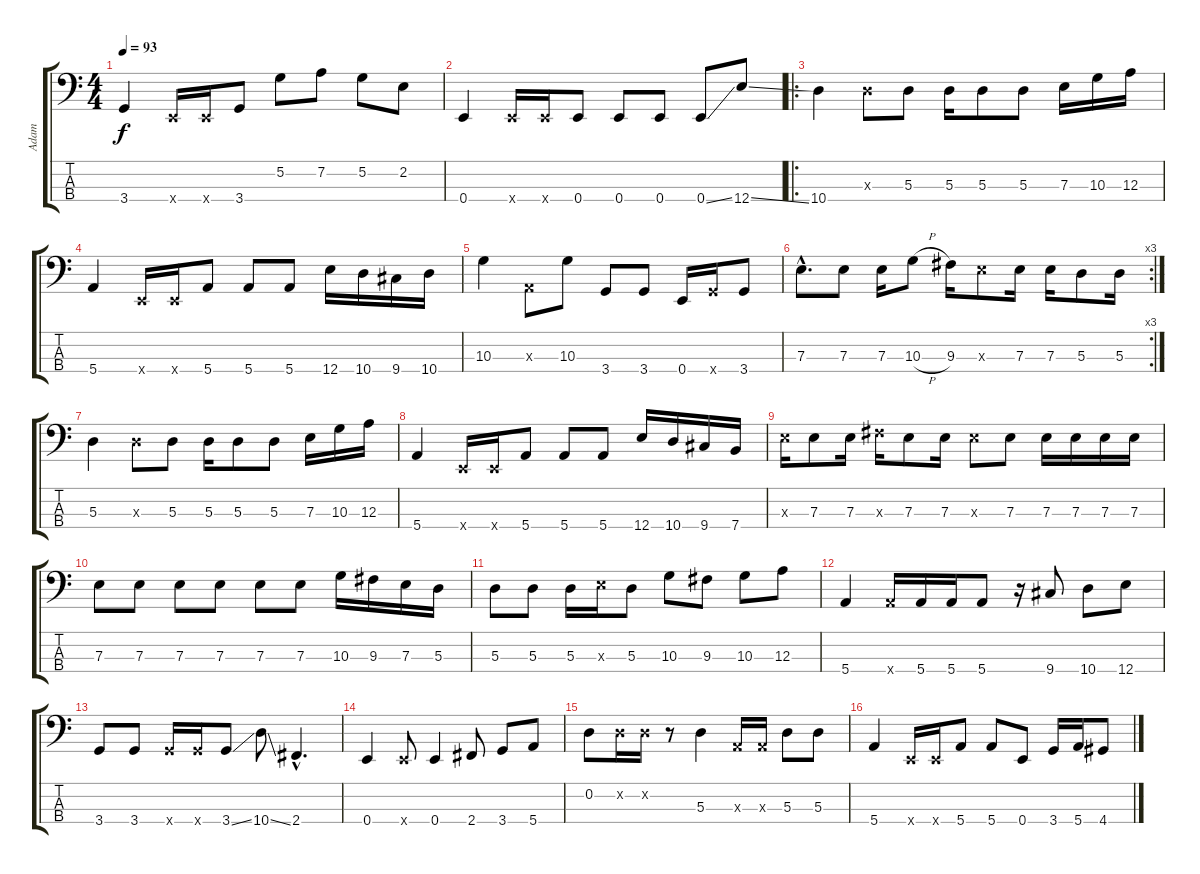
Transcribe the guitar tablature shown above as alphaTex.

\track ("Adam" "Adam") {instrument electricbassfinger}
\staff {score tabs}
\tuning (G2 D2 A1 E1) {hide}
\ts (4 4)
\tempo 93
\clef f4
\ks c
3.4.4{dy f} 0.4{x}.16 0.4{x}.16 3.4.8 5.2.8 7.2.8 5.2.8 2.2.8 |
0.4.4 0.4{x}.16 0.4{x}.16 0.4.8 0.4.8 0.4.8 0.4{ss}.8 12.4{ss}.8 |
\ro
10.4.4 5.3{x}.8 5.3.8 5.3.16 5.3.8 5.3.8 7.3.16 10.3.16 12.3.16 |
5.4.4 0.4{x}.16 0.4{x}.16 5.4.8 5.4.8 5.4.8 12.4.16 10.4.16 9.4.16 10.4.16 |
10.3.4 0.3{x}.8 10.3.8 3.4.8 3.4.8 0.4.16 3.4{x}.16 3.4.8 |
\rc 3
7.3{hac}.8{d} 7.3.8 7.3.16 10.3{h}.8 9.3.16 7.3{x}.8 7.3.16 7.3.16 5.3.8 5.3.16 |
5.3.4 5.3{x}.8 5.3.8 5.3.16 5.3.8 5.3.8 7.3.16 10.3.16 12.3.16 |
5.4.4 0.4{x}.16 0.4{x}.16 5.4.8 5.4.8 5.4.8 12.4.16 10.4.16 9.4.16 7.4.16 |
7.3{x}.16 7.3.8 7.3.16 9.3{x}.16 7.3.8 7.3.16 7.3{x}.8 7.3.8 7.3.16 7.3.16 7.3.16 7.3.16 |
7.3.8 7.3.8 7.3.8 7.3.8 7.3.8 7.3.8 10.3.16 9.3.16 7.3.16 5.3.16 |
5.3.8 5.3.8 5.3.16 7.3{x}.16 5.3.8 10.3.8 9.3.8 10.3.8 12.3.8 |
5.4.4 5.4{x}.16 5.4.16 5.4.16 5.4.8 r.16 9.4.8 10.4.8 12.4.8 |
3.4.8 3.4.8 3.4{x}.16 3.4{x}.16 3.4{ss}.8 10.4{ss}.8 2.4{hac}.4{d} |
0.4.4 0.4{x}.8 0.4.4 2.4.8 3.4.8 5.4.8 |
0.2.8 0.2{x}.16 0.2{x}.16 r.8 5.3.4 0.3{x}.16 0.3{x}.16 5.3.8 5.3.8 |
5.4.4 0.4{x}.16 0.4{x}.16 5.4.8 5.4.8 0.4.8 3.4.16 5.4.16 4.4.8
